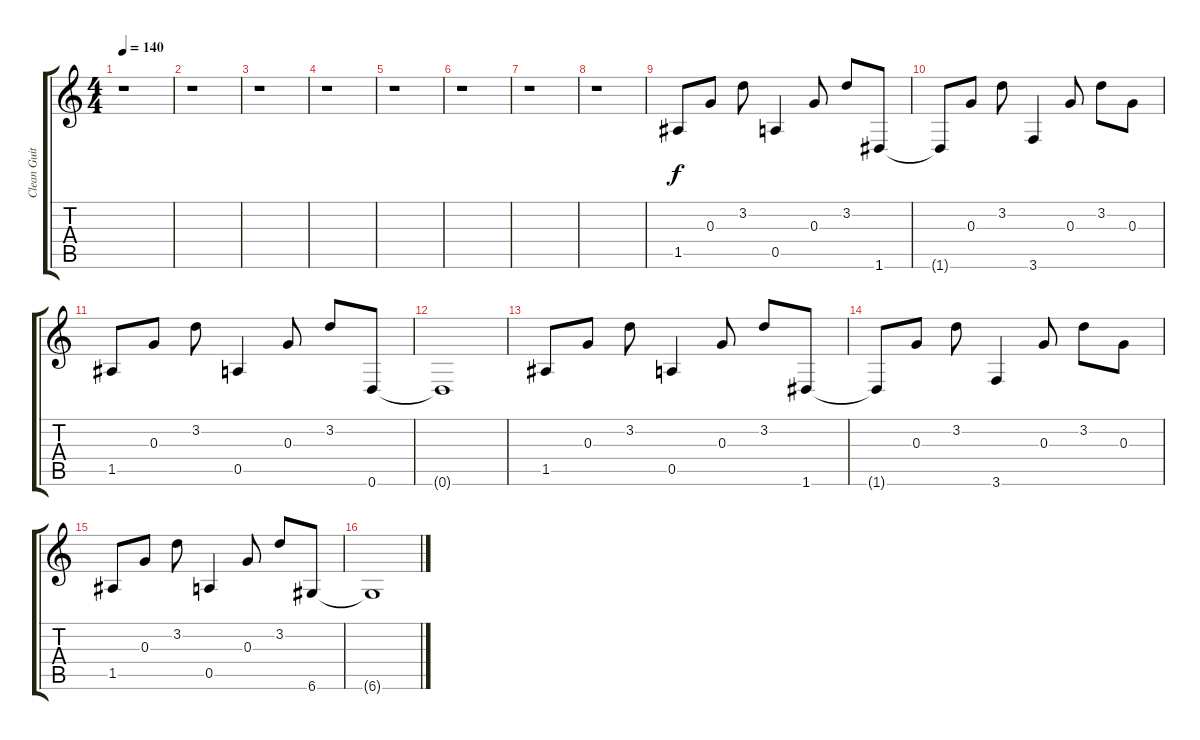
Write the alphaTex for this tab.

\track ("Clean Guitar" "Clean Guit") {instrument electricguitarclean}
\staff {score tabs}
\tuning (E4 B3 G3 D3 A2 D2) {hide}
\ts (4 4)
\tempo 140
\clef g2
\ks c
r.1{dy f} |
r.1 |
r.1 |
r.1 |
r.1 |
r.1 |
r.1 |
r.1 |
1.5.8 0.3.8 3.2.8 0.5.4 0.3.8 3.2.8 1.6.8 |
1.6{t}.8 0.3.8 3.2.8 3.6.4 0.3.8 3.2.8 0.3.8 |
1.5.8 0.3.8 3.2.8 0.5.4 0.3.8 3.2.8 0.6.8 |
0.6{t}.1 |
1.5.8 0.3.8 3.2.8 0.5.4 0.3.8 3.2.8 1.6.8 |
1.6{t}.8 0.3.8 3.2.8 3.6.4 0.3.8 3.2.8 0.3.8 |
1.5.8 0.3.8 3.2.8 0.5.4 0.3.8 3.2.8 6.6.8 |
6.6{t}.1
